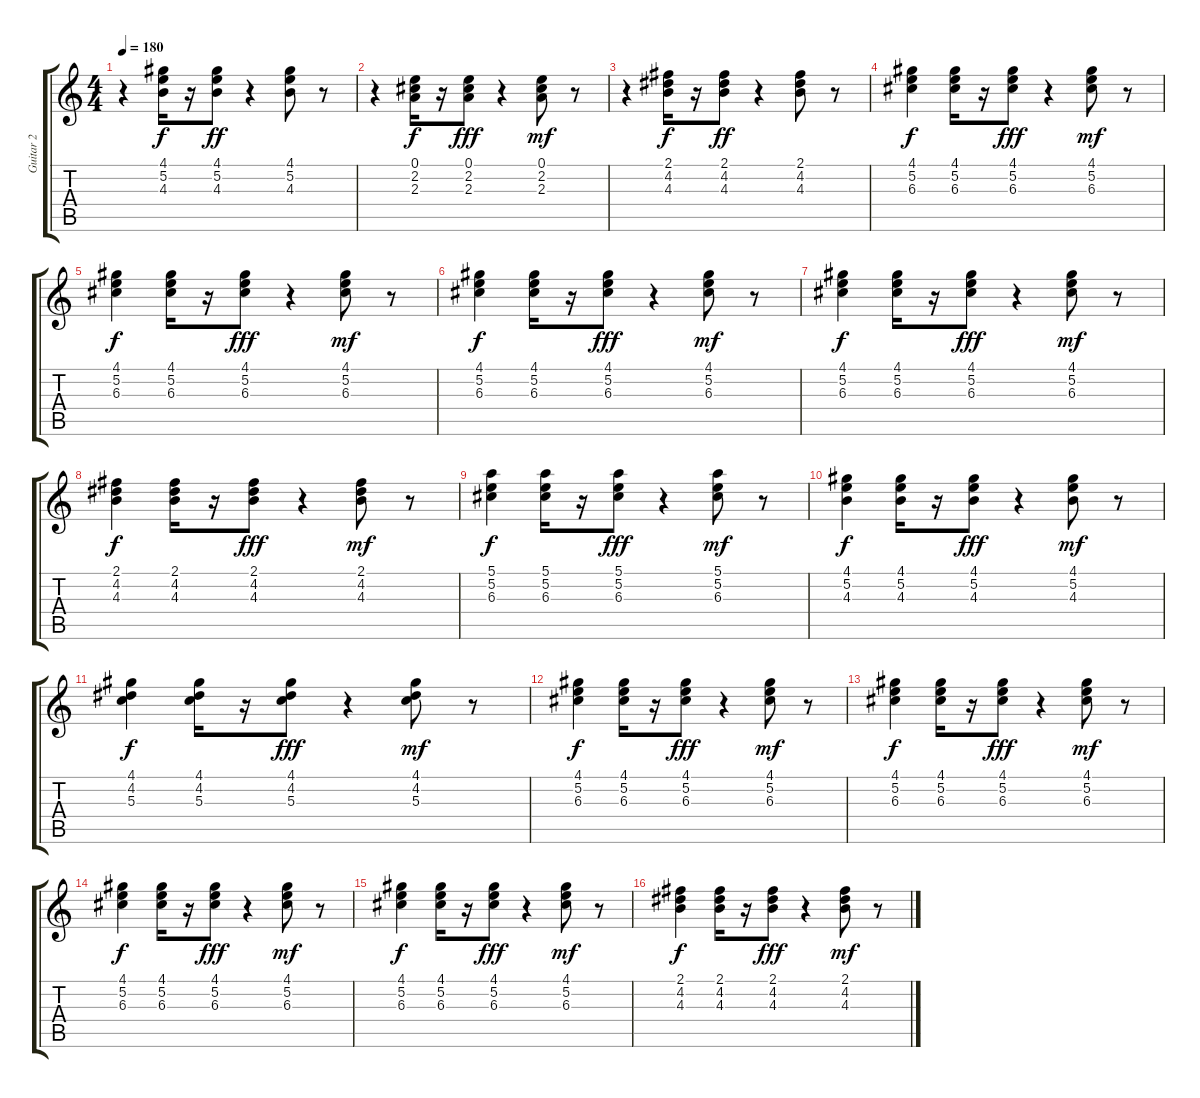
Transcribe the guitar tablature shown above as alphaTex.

\track ("Guitar 2" "Guitar 2") {instrument electricguitarclean}
\staff {score tabs}
\tuning (E4 B3 G3 D3 A2 E2) {hide}
\ts (4 4)
\tempo 180
\clef g2
\ks c
r.4{dy mf} (4.1 5.2 4.3).16{dy f} r.16 (4.1 5.2 4.3).8{dy ff} r.4 (4.1 5.2 4.3).8 r.8 |
r.4 (0.1 2.2 2.3).16{dy f} r.16 (0.1 2.2 2.3).8{dy fff} r.4 (0.1 2.2 2.3).8{dy mf} r.8 |
r.4 (2.1 4.2 4.3).16{dy f} r.16 (2.1 4.2 4.3).8{dy ff} r.4 (2.1 4.2 4.3).8 r.8 |
(4.1 5.2 6.3).4{dy f} (4.1 5.2 6.3).16 r.16 (4.1 5.2 6.3).8{dy fff} r.4 (4.1 5.2 6.3).8{dy mf} r.8 |
(4.1 5.2 6.3).4{dy f} (4.1 5.2 6.3).16 r.16 (4.1 5.2 6.3).8{dy fff} r.4 (4.1 5.2 6.3).8{dy mf} r.8 |
(4.1 5.2 6.3).4{dy f} (4.1 5.2 6.3).16 r.16 (4.1 5.2 6.3).8{dy fff} r.4 (4.1 5.2 6.3).8{dy mf} r.8 |
(4.1 5.2 6.3).4{dy f} (4.1 5.2 6.3).16 r.16 (4.1 5.2 6.3).8{dy fff} r.4 (4.1 5.2 6.3).8{dy mf} r.8 |
(2.1 4.2 4.3).4{dy f} (2.1 4.2 4.3).16 r.16 (2.1 4.2 4.3).8{dy fff} r.4 (2.1 4.2 4.3).8{dy mf} r.8 |
(5.1 5.2 6.3).4{dy f} (5.1 5.2 6.3).16 r.16 (5.1 5.2 6.3).8{dy fff} r.4 (5.1 5.2 6.3).8{dy mf} r.8 |
(4.1 5.2 4.3).4{dy f} (4.1 5.2 4.3).16 r.16 (4.1 5.2 4.3).8{dy fff} r.4 (4.1 5.2 4.3).8{dy mf} r.8 |
(4.1 4.2 5.3).4{dy f} (4.1 4.2 5.3).16 r.16 (4.1 4.2 5.3).8{dy fff} r.4 (4.1 4.2 5.3).8{dy mf} r.8 |
(4.1 5.2 6.3).4{dy f} (4.1 5.2 6.3).16 r.16 (4.1 5.2 6.3).8{dy fff} r.4 (4.1 5.2 6.3).8{dy mf} r.8 |
(4.1 5.2 6.3).4{dy f} (4.1 5.2 6.3).16 r.16 (4.1 5.2 6.3).8{dy fff} r.4 (4.1 5.2 6.3).8{dy mf} r.8 |
(4.1 5.2 6.3).4{dy f} (4.1 5.2 6.3).16 r.16 (4.1 5.2 6.3).8{dy fff} r.4 (4.1 5.2 6.3).8{dy mf} r.8 |
(4.1 5.2 6.3).4{dy f} (4.1 5.2 6.3).16 r.16 (4.1 5.2 6.3).8{dy fff} r.4 (4.1 5.2 6.3).8{dy mf} r.8 |
(2.1 4.2 4.3).4{dy f} (2.1 4.2 4.3).16 r.16 (2.1 4.2 4.3).8{dy fff} r.4 (2.1 4.2 4.3).8{dy mf} r.8
